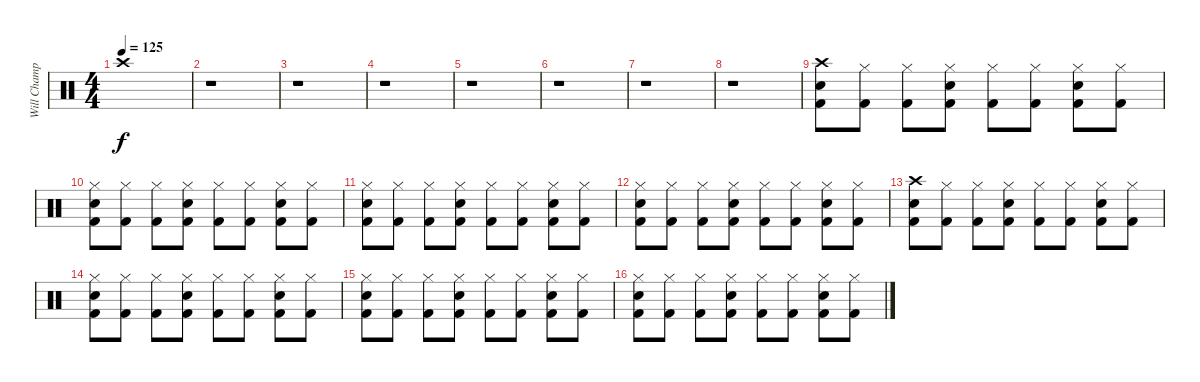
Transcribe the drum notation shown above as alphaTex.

\track ("Will Champion" "Will Champ") {instrument percussion}
\staff {score}
\articulation defaults
\ts (4 4)
\tempo 125
\clef neutral
\ks c "Crash high (hit)".1{dy f}
|
r.1 |
r.1 |
r.1 |
r.1 |
r.1 |
r.1 |
r.1 |
("Crash high (hit)" "Snare (hit) 2" "Kick (hit) 2").8 ("Hi-Hat (closed)" "Kick (hit) 2").8 ("Hi-Hat (closed)" "Kick (hit) 2").8 ("Hi-Hat (closed)" "Snare (hit) 2" "Kick (hit) 2").8 ("Hi-Hat (closed)" "Kick (hit) 2").8 ("Hi-Hat (closed)" "Kick (hit) 2").8 ("Hi-Hat (closed)" "Snare (hit) 2" "Kick (hit) 2").8 ("Hi-Hat (closed)" "Kick (hit) 2").8 |
("Hi-Hat (closed)" "Snare (hit) 2" "Kick (hit) 2").8 ("Hi-Hat (closed)" "Kick (hit) 2").8 ("Hi-Hat (closed)" "Kick (hit) 2").8 ("Hi-Hat (closed)" "Snare (hit) 2" "Kick (hit) 2").8 ("Hi-Hat (closed)" "Kick (hit) 2").8 ("Hi-Hat (closed)" "Kick (hit) 2").8 ("Hi-Hat (closed)" "Snare (hit) 2" "Kick (hit) 2").8 ("Hi-Hat (closed)" "Kick (hit) 2").8 |
("Hi-Hat (closed)" "Snare (hit) 2" "Kick (hit) 2").8 ("Hi-Hat (closed)" "Kick (hit) 2").8 ("Hi-Hat (closed)" "Kick (hit) 2").8 ("Hi-Hat (closed)" "Snare (hit) 2" "Kick (hit) 2").8 ("Hi-Hat (closed)" "Kick (hit) 2").8 ("Hi-Hat (closed)" "Kick (hit) 2").8 ("Hi-Hat (closed)" "Snare (hit) 2" "Kick (hit) 2").8 ("Hi-Hat (closed)" "Kick (hit) 2").8 |
("Hi-Hat (closed)" "Snare (hit) 2" "Kick (hit) 2").8 ("Hi-Hat (closed)" "Kick (hit) 2").8 ("Hi-Hat (closed)" "Kick (hit) 2").8 ("Hi-Hat (closed)" "Snare (hit) 2" "Kick (hit) 2").8 ("Hi-Hat (closed)" "Kick (hit) 2").8 ("Hi-Hat (closed)" "Kick (hit) 2").8 ("Hi-Hat (closed)" "Snare (hit) 2" "Kick (hit) 2").8 ("Hi-Hat (closed)" "Kick (hit) 2").8 |
("Crash high (hit)" "Snare (hit) 2" "Kick (hit) 2").8 ("Hi-Hat (closed)" "Kick (hit) 2").8 ("Hi-Hat (closed)" "Kick (hit) 2").8 ("Hi-Hat (closed)" "Snare (hit) 2" "Kick (hit) 2").8 ("Hi-Hat (closed)" "Kick (hit) 2").8 ("Hi-Hat (closed)" "Kick (hit) 2").8 ("Hi-Hat (closed)" "Snare (hit) 2" "Kick (hit) 2").8 ("Hi-Hat (closed)" "Kick (hit) 2").8 |
("Hi-Hat (closed)" "Snare (hit) 2" "Kick (hit) 2").8 ("Hi-Hat (closed)" "Kick (hit) 2").8 ("Hi-Hat (closed)" "Kick (hit) 2").8 ("Hi-Hat (closed)" "Snare (hit) 2" "Kick (hit) 2").8 ("Hi-Hat (closed)" "Kick (hit) 2").8 ("Hi-Hat (closed)" "Kick (hit) 2").8 ("Hi-Hat (closed)" "Snare (hit) 2" "Kick (hit) 2").8 ("Hi-Hat (closed)" "Kick (hit) 2").8 |
("Hi-Hat (closed)" "Snare (hit) 2" "Kick (hit) 2").8 ("Hi-Hat (closed)" "Kick (hit) 2").8 ("Hi-Hat (closed)" "Kick (hit) 2").8 ("Hi-Hat (closed)" "Snare (hit) 2" "Kick (hit) 2").8 ("Hi-Hat (closed)" "Kick (hit) 2").8 ("Hi-Hat (closed)" "Kick (hit) 2").8 ("Hi-Hat (closed)" "Snare (hit) 2" "Kick (hit) 2").8 ("Hi-Hat (closed)" "Kick (hit) 2").8 |
("Hi-Hat (closed)" "Snare (hit) 2" "Kick (hit) 2").8 ("Hi-Hat (closed)" "Kick (hit) 2").8 ("Hi-Hat (closed)" "Kick (hit) 2").8 ("Hi-Hat (closed)" "Snare (hit) 2" "Kick (hit) 2").8 ("Hi-Hat (closed)" "Kick (hit) 2").8 ("Hi-Hat (closed)" "Kick (hit) 2").8 ("Hi-Hat (closed)" "Snare (hit) 2" "Kick (hit) 2").8 ("Hi-Hat (closed)" "Kick (hit) 2").8
